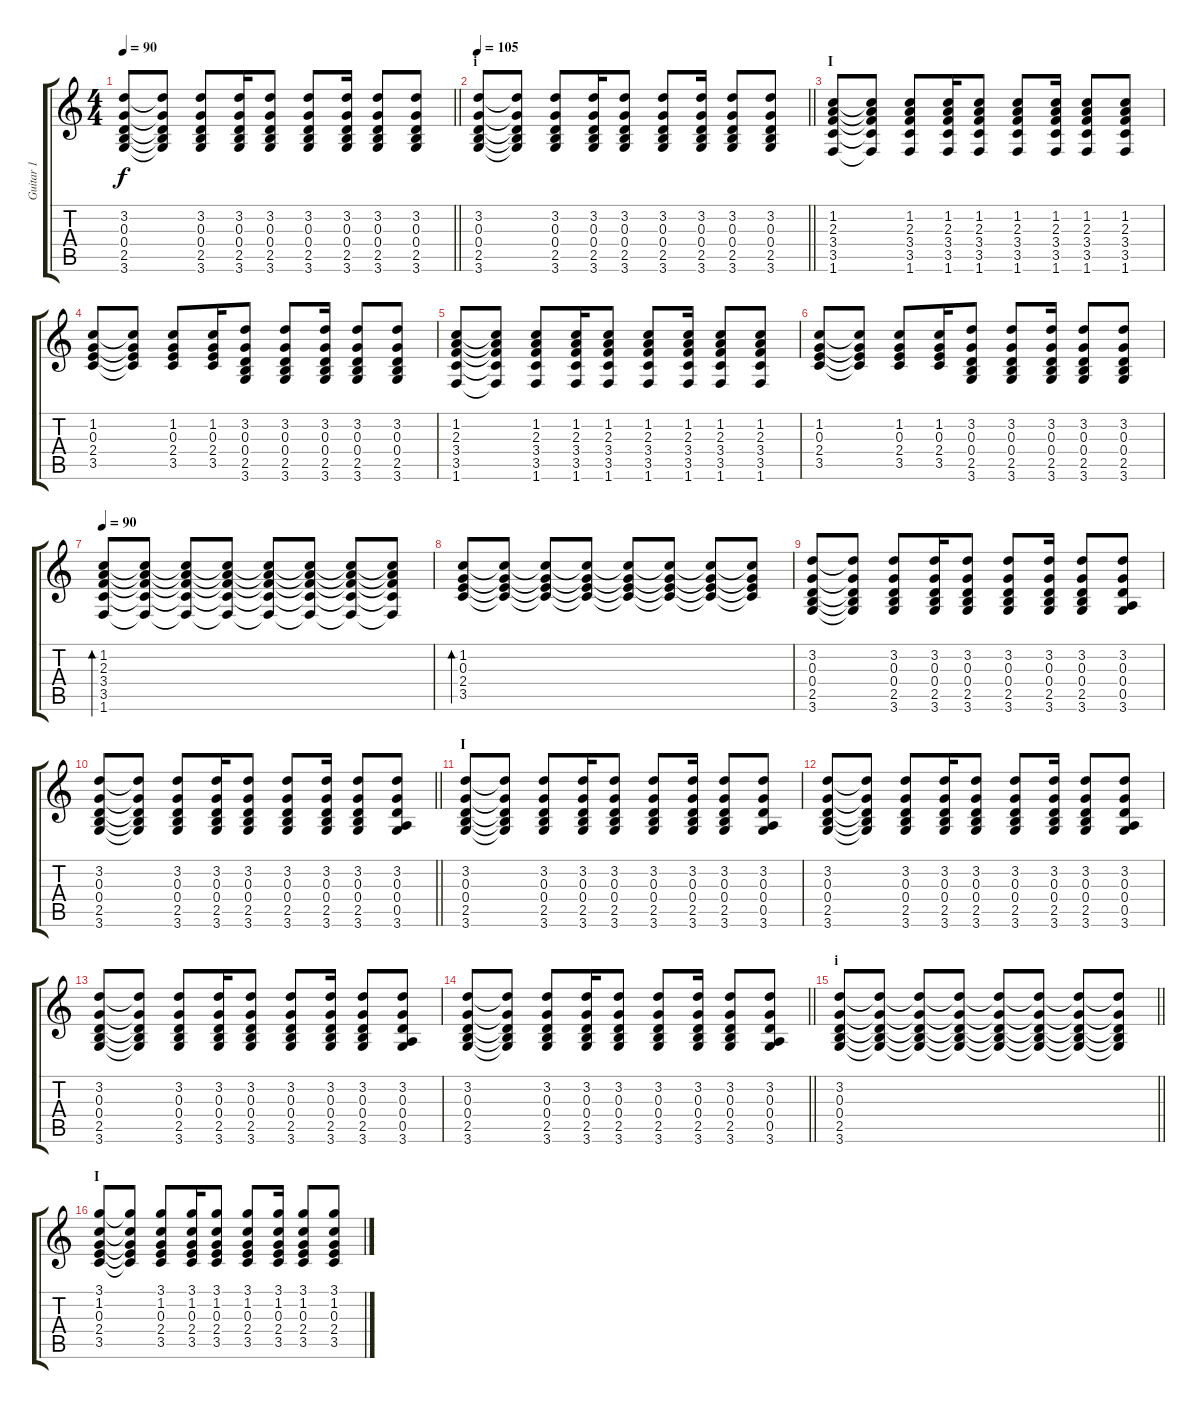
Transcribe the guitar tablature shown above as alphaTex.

\track ("Guitar 1" "Guitar 1") {instrument acousticguitarsteel}
\staff {score tabs}
\tuning (E4 B3 G3 D3 A2 E2) {hide}
\ts (4 4)
\tempo 90
\clef g2
\barLineRight lightlight
\ks c
(3.2 0.3 0.4 2.5 3.6).8{dy f} (3.2{t} 0.3{t} 0.4{t} 2.5{t} 3.6{t}).8 (3.2 0.3 0.4 2.5 3.6).8 (3.2 0.3 0.4 2.5 3.6).16 (3.2 0.3 0.4 2.5 3.6).8 (3.2 0.3 0.4 2.5 3.6).8 (3.2 0.3 0.4 2.5 3.6).16 (3.2 0.3 0.4 2.5 3.6).8 (3.2 0.3 0.4 2.5 3.6).8 |
\section ("" "i")
\tempo 105
\barLineRight lightlight
(3.2 0.3 0.4 2.5 3.6).8 (3.2{t} 0.3{t} 0.4{t} 2.5{t} 3.6{t}).8 (3.2 0.3 0.4 2.5 3.6).8 (3.2 0.3 0.4 2.5 3.6).16 (3.2 0.3 0.4 2.5 3.6).8 (3.2 0.3 0.4 2.5 3.6).8 (3.2 0.3 0.4 2.5 3.6).16 (3.2 0.3 0.4 2.5 3.6).8 (3.2 0.3 0.4 2.5 3.6).8 |
\section ("" "I")
(1.2 2.3 3.4 3.5 1.6).8 (1.2{t} 2.3{t} 3.4{t} 3.5{t} 1.6{t}).8 (1.2 2.3 3.4 3.5 1.6).8 (1.2 2.3 3.4 3.5 1.6).16 (1.2 2.3 3.4 3.5 1.6).8 (1.2 2.3 3.4 3.5 1.6).8 (1.2 2.3 3.4 3.5 1.6).16 (1.2 2.3 3.4 3.5 1.6).8 (1.2 2.3 3.4 3.5 1.6).8 |
(1.2 0.3 2.4 3.5).8 (1.2{t} 0.3{t} 2.4{t} 3.5{t}).8 (1.2 0.3 2.4 3.5).8 (1.2 0.3 2.4 3.5).16 (3.2 0.3 0.4 2.5 3.6).8 (3.2 0.3 0.4 2.5 3.6).8 (3.2 0.3 0.4 2.5 3.6).16 (3.2 0.3 0.4 2.5 3.6).8 (3.2 0.3 0.4 2.5 3.6).8 |
(1.2 2.3 3.4 3.5 1.6).8 (1.2{t} 2.3{t} 3.4{t} 3.5{t} 1.6{t}).8 (1.2 2.3 3.4 3.5 1.6).8 (1.2 2.3 3.4 3.5 1.6).16 (1.2 2.3 3.4 3.5 1.6).8 (1.2 2.3 3.4 3.5 1.6).8 (1.2 2.3 3.4 3.5 1.6).16 (1.2 2.3 3.4 3.5 1.6).8 (1.2 2.3 3.4 3.5 1.6).8 |
(1.2 0.3 2.4 3.5).8 (1.2{t} 0.3{t} 2.4{t} 3.5{t}).8 (1.2 0.3 2.4 3.5).8 (1.2 0.3 2.4 3.5).16 (3.2 0.3 0.4 2.5 3.6).8 (3.2 0.3 0.4 2.5 3.6).8 (3.2 0.3 0.4 2.5 3.6).16 (3.2 0.3 0.4 2.5 3.6).8 (3.2 0.3 0.4 2.5 3.6).8 |
\tempo 90
(1.2 2.3 3.4 3.5 1.6).8{bd 60} (1.2{t} 2.3{t} 3.4{t} 3.5{t} 1.6{t}).8 (1.2{t} 2.3{t} 3.4{t} 3.5{t} 1.6{t}).8 (1.2{t} 2.3{t} 3.4{t} 3.5{t} 1.6{t}).8 (1.2{t} 2.3{t} 3.4{t} 3.5{t} 1.6{t}).8 (1.2{t} 2.3{t} 3.4{t} 3.5{t} 1.6{t}).8 (1.2{t} 2.3{t} 3.4{t} 3.5{t} 1.6{t}).8 (1.2{t} 2.3{t} 3.4{t} 3.5{t} 1.6{t}).8 |
(1.2 0.3 2.4 3.5).8{bd 60} (1.2{t} 0.3{t} 2.4{t} 3.5{t}).8 (1.2{t} 0.3{t} 2.4{t} 3.5{t}).8 (1.2{t} 0.3{t} 2.4{t} 3.5{t}).8 (1.2{t} 0.3{t} 2.4{t} 3.5{t}).8 (1.2{t} 0.3{t} 2.4{t} 3.5{t}).8 (1.2{t} 0.3{t} 2.4{t} 3.5{t}).8 (1.2{t} 0.3{t} 2.4{t} 3.5{t}).8 |
(3.2 0.3 0.4 2.5 3.6).8 (3.2{t} 0.3{t} 0.4{t} 2.5{t} 3.6{t}).8 (3.2 0.3 0.4 2.5 3.6).8 (3.2 0.3 0.4 2.5 3.6).16 (3.2 0.3 0.4 2.5 3.6).8 (3.2 0.3 0.4 2.5 3.6).8 (3.2 0.3 0.4 2.5 3.6).16 (3.2 0.3 0.4 2.5 3.6).8 (3.2 0.3 0.4 0.5 3.6).8 |
\barLineRight lightlight
(3.2 0.3 0.4 2.5 3.6).8 (3.2{t} 0.3{t} 0.4{t} 2.5{t} 3.6{t}).8 (3.2 0.3 0.4 2.5 3.6).8 (3.2 0.3 0.4 2.5 3.6).16 (3.2 0.3 0.4 2.5 3.6).8 (3.2 0.3 0.4 2.5 3.6).8 (3.2 0.3 0.4 2.5 3.6).16 (3.2 0.3 0.4 2.5 3.6).8 (3.2 0.3 0.4 0.5 3.6).8 |
\section ("" "I")
(3.2 0.3 0.4 2.5 3.6).8 (3.2{t} 0.3{t} 0.4{t} 2.5{t} 3.6{t}).8 (3.2 0.3 0.4 2.5 3.6).8 (3.2 0.3 0.4 2.5 3.6).16 (3.2 0.3 0.4 2.5 3.6).8 (3.2 0.3 0.4 2.5 3.6).8 (3.2 0.3 0.4 2.5 3.6).16 (3.2 0.3 0.4 2.5 3.6).8 (3.2 0.3 0.4 0.5 3.6).8 |
(3.2 0.3 0.4 2.5 3.6).8 (3.2{t} 0.3{t} 0.4{t} 2.5{t} 3.6{t}).8 (3.2 0.3 0.4 2.5 3.6).8 (3.2 0.3 0.4 2.5 3.6).16 (3.2 0.3 0.4 2.5 3.6).8 (3.2 0.3 0.4 2.5 3.6).8 (3.2 0.3 0.4 2.5 3.6).16 (3.2 0.3 0.4 2.5 3.6).8 (3.2 0.3 0.4 0.5 3.6).8 |
(3.2 0.3 0.4 2.5 3.6).8 (3.2{t} 0.3{t} 0.4{t} 2.5{t} 3.6{t}).8 (3.2 0.3 0.4 2.5 3.6).8 (3.2 0.3 0.4 2.5 3.6).16 (3.2 0.3 0.4 2.5 3.6).8 (3.2 0.3 0.4 2.5 3.6).8 (3.2 0.3 0.4 2.5 3.6).16 (3.2 0.3 0.4 2.5 3.6).8 (3.2 0.3 0.4 0.5 3.6).8 |
\barLineRight lightlight
(3.2 0.3 0.4 2.5 3.6).8 (3.2{t} 0.3{t} 0.4{t} 2.5{t} 3.6{t}).8 (3.2 0.3 0.4 2.5 3.6).8 (3.2 0.3 0.4 2.5 3.6).16 (3.2 0.3 0.4 2.5 3.6).8 (3.2 0.3 0.4 2.5 3.6).8 (3.2 0.3 0.4 2.5 3.6).16 (3.2 0.3 0.4 2.5 3.6).8 (3.2 0.3 0.4 0.5 3.6).8 |
\section ("" "i")
\barLineRight lightlight
(3.2 0.3 0.4 2.5 3.6).8 (3.2{t} 0.3{t} 0.4{t} 2.5{t} 3.6{t}).8 (3.2{t} 0.3{t} 0.4{t} 2.5{t} 3.6{t}).8 (3.2{t} 0.3{t} 0.4{t} 2.5{t} 3.6{t}).8 (3.2{t} 0.3{t} 0.4{t} 2.5{t} 3.6{t}).8 (3.2{t} 0.3{t} 0.4{t} 2.5{t} 3.6{t}).8 (3.2{t} 0.3{t} 0.4{t} 2.5{t} 3.6{t}).8 (3.2{t} 0.3{t} 0.4{t} 2.5{t} 3.6{t}).8 |
\section ("" "I")
(3.1 1.2 0.3 2.4 3.5).8 (3.1{t} 1.2{t} 0.3{t} 2.4{t} 3.5{t}).8 (3.1 1.2 0.3 2.4 3.5).8 (3.1 1.2 0.3 2.4 3.5).16 (3.1 1.2 0.3 2.4 3.5).8 (3.1 1.2 0.3 2.4 3.5).8 (3.1 1.2 0.3 2.4 3.5).16 (3.1 1.2 0.3 2.4 3.5).8 (3.1 1.2 0.3 2.4 3.5).8
